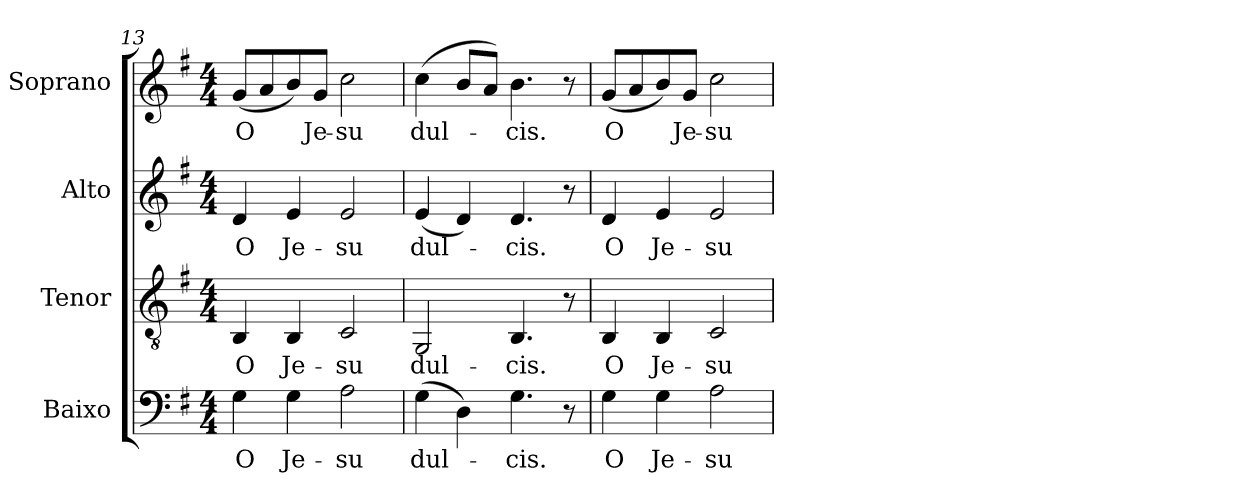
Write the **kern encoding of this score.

**kern	**text	**kern	**text	**kern	**text	**kern	**text
*part4	*part4	*part3	*part3	*part2	*part2	*part1	*part1
*staff4	*staff4	*staff3	*staff3	*staff2	*staff2	*staff1	*staff1
*I"Baixo	*	*I"Tenor	*	*I"Alto	*	*I"Soprano	*
*clefF4	*	*clefGv2	*	*clefG2	*	*clefG2	*
*k[f#]	*	*k[f#]	*	*k[f#]	*	*k[f#]	*
*G:	*	*G:	*	*G:	*	*G:	*
*M4/4	*	*M4/4	*	*M4/4	*	*M4/4	*
=13	=13	=13	=13	=13	=13	=13	=13
!	!LO:LY:b:color=#000000	!	!	!	!	!	!
!	!	!	!LO:LY:b:color=#000000	!	!	!	!
!	!	!	!	!	!LO:LY:b:color=#000000	!	!
!	!	!	!	!	!	!	!LO:LY:b:color=#000000
4Gi\	O	4BBi/	O	4di/	O	(8gi/L	O
.	.	.	.	.	.	8ai/	.
!	!LO:LY:b:color=#000000	!	!	!	!	!	!
!	!	!	!LO:LY:b:color=#000000	!	!	!	!
!	!	!	!	!	!LO:LY:b:color=#000000	!	!
4Gi\	Je-	4BBi/	Je-	4ei/	Je-	8bi/)	.
!	!	!	!	!	!	!	!LO:LY:b:color=#000000
.	.	.	.	.	.	8gi/J	Je-
!	!LO:LY:b:color=#000000	!	!	!	!	!	!
!	!	!	!LO:LY:b:color=#000000	!	!	!	!
!	!	!	!	!	!LO:LY:b:color=#000000	!	!
!	!	!	!	!	!	!	!LO:LY:b:color=#000000
2Ai\	-su	2Ci/	-su	2ei/	-su	2cci\	-su
!!LO:LB:g=z
=14	=14	=14	=14	=14	=14	=14	=14
!	!LO:LY:b:color=#000000	!	!	!	!	!	!
!	!	!	!LO:LY:b:color=#000000	!	!	!	!
!	!	!	!	!	!LO:LY:b:color=#000000	!	!
!	!	!	!	!	!	!	!LO:LY:b:color=#000000
(4Gi\	dul-	2GGi/	dul-	(4ei/	dul-	(4cci\	dul-
4Di\)	.	.	.	4di/)	.	8bi/L	.
.	.	.	.	.	.	8ai/J)	.
!	!LO:LY:b:color=#000000	!	!	!	!	!	!
!	!	!	!LO:LY:b:color=#000000	!	!	!	!
!	!	!	!	!	!LO:LY:b:color=#000000	!	!
!	!	!	!	!	!	!	!LO:LY:b:color=#000000
4.Gi\	-cis.	4.BBi/	-cis.	4.di/	-cis.	4.bi\	-cis.
8r	.	8r	.	8r	.	8r	.
=15	=15	=15	=15	=15	=15	=15	=15
!	!LO:LY:b:color=#000000	!	!	!	!	!	!
!	!	!	!LO:LY:b:color=#000000	!	!	!	!
!	!	!	!	!	!LO:LY:b:color=#000000	!	!
!	!	!	!	!	!	!	!LO:LY:b:color=#000000
4Gi\	O	4BBi/	O	4di/	O	(8gi/L	O
.	.	.	.	.	.	8ai/	.
!	!LO:LY:b:color=#000000	!	!	!	!	!	!
!	!	!	!LO:LY:b:color=#000000	!	!	!	!
!	!	!	!	!	!LO:LY:b:color=#000000	!	!
4Gi\	Je-	4BBi/	Je-	4ei/	Je-	8bi/)	.
!	!	!	!	!	!	!	!LO:LY:b:color=#000000
.	.	.	.	.	.	8gi/J	Je-
!	!LO:LY:b:color=#000000	!	!	!	!	!	!
!	!	!	!LO:LY:b:color=#000000	!	!	!	!
!	!	!	!	!	!LO:LY:b:color=#000000	!	!
!	!	!	!	!	!	!	!LO:LY:b:color=#000000
2Ai\	-su	2Ci/	-su	2ei/	-su	2cci\	-su
=	=	=	=	=	=	=	=
*-	*-	*-	*-	*-	*-	*-	*-
